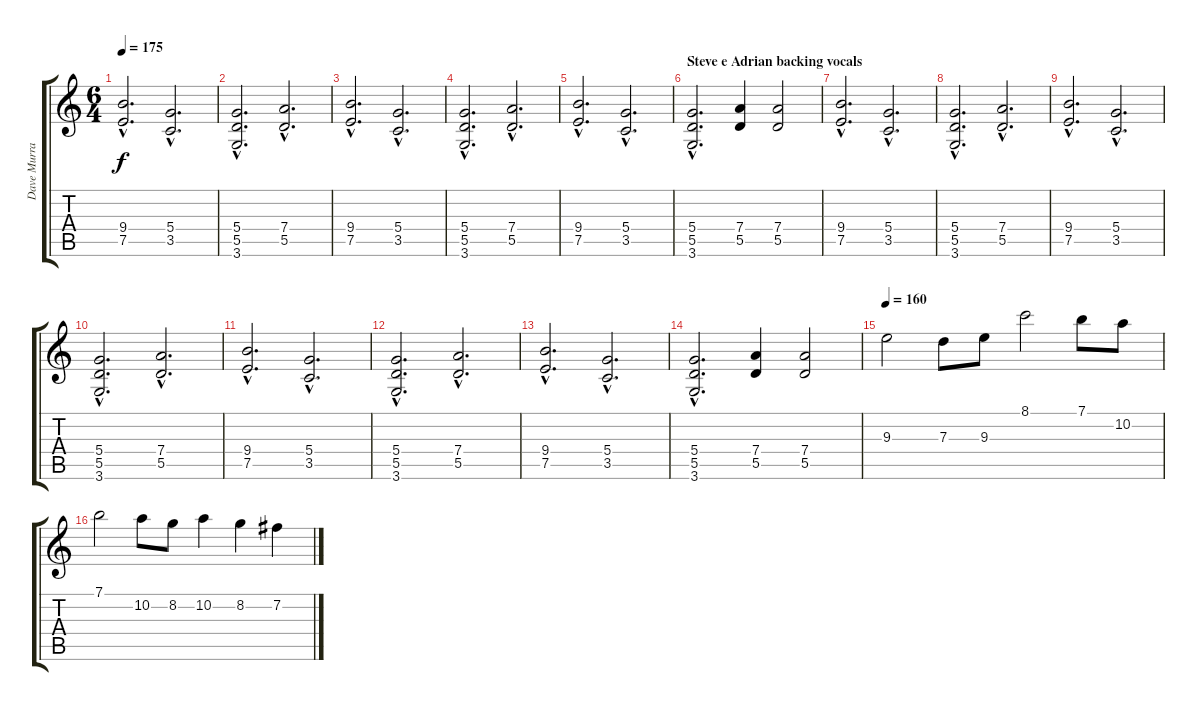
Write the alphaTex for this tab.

\track ("Dave Murray" "Dave Murra") {instrument electricguitarclean}
\staff {score tabs}
\tuning (E4 B3 G3 D3 A2 E2) {hide}
\ts (6 4)
\tempo 175
\clef g2
\ks c
(9.4{hac} 7.5{hac}).2{d dy f} (5.4{hac} 3.5{hac}).2{d} |
(5.4{hac} 5.5{hac} 3.6{hac}).2{d} (7.4{hac} 5.5{hac}).2{d} |
(9.4{hac} 7.5{hac}).2{d} (5.4{hac} 3.5{hac}).2{d} |
(5.4{hac} 5.5{hac} 3.6{hac}).2{d} (7.4{hac} 5.5{hac}).2{d} |
(9.4{hac} 7.5{hac}).2{d} (5.4{hac} 3.5{hac}).2{d} |
\section ("" "Steve e Adrian backing vocals")
(5.4{hac} 5.5{hac} 3.6{hac}).2{d} (7.4 5.5).4 (7.4 5.5).2 |
(9.4{hac} 7.5{hac}).2{d} (5.4{hac} 3.5{hac}).2{d} |
(5.4{hac} 5.5{hac} 3.6{hac}).2{d} (7.4{hac} 5.5{hac}).2{d} |
(9.4{hac} 7.5{hac}).2{d} (5.4{hac} 3.5{hac}).2{d} |
(5.4{hac} 5.5{hac} 3.6{hac}).2{d} (7.4{hac} 5.5{hac}).2{d} |
(9.4{hac} 7.5{hac}).2{d} (5.4{hac} 3.5{hac}).2{d} |
(5.4{hac} 5.5{hac} 3.6{hac}).2{d} (7.4{hac} 5.5{hac}).2{d} |
(9.4{hac} 7.5{hac}).2{d} (5.4{hac} 3.5{hac}).2{d} |
(5.4{hac} 5.5{hac} 3.6{hac}).2{d} (7.4 5.5).4 (7.4 5.5).2 |
\tempo 160
9.3.2{volume 16 instrument electricguitarclean} 7.3.8 9.3.8 8.1.2 7.1.8 10.2.8 |
7.1.2 10.2.8 8.2.8 10.2.4 8.2.4 7.2.4
